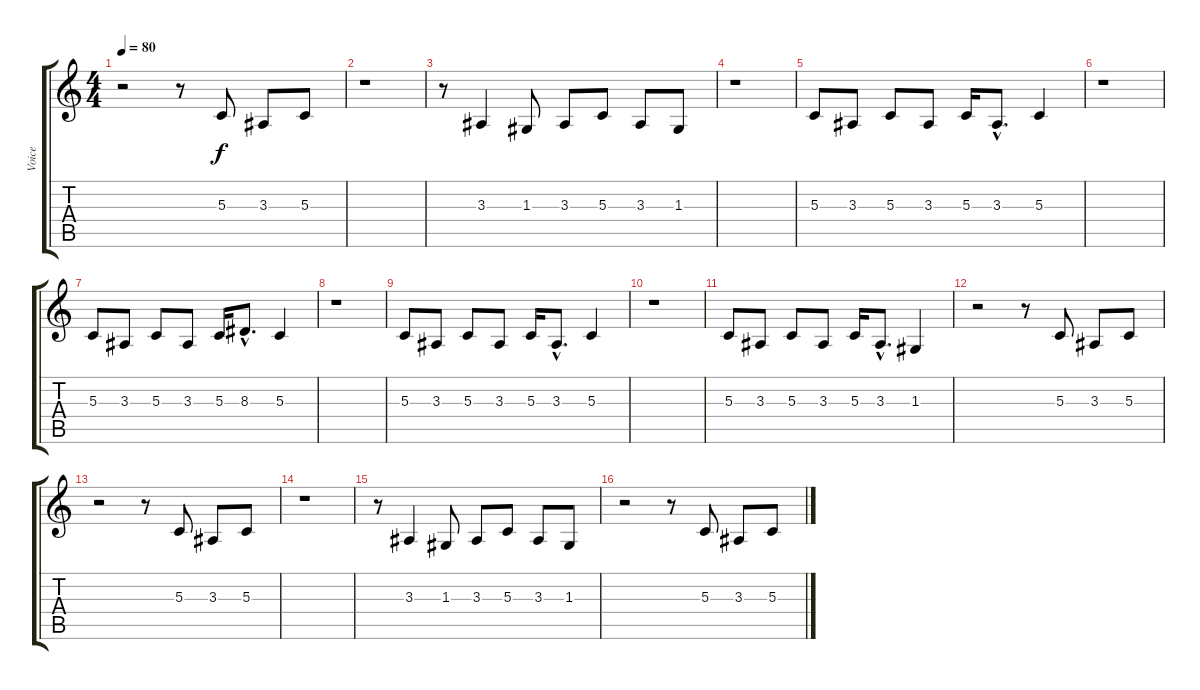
\track ("Voice" "Voice") {instrument clarinet}
\staff {score tabs}
\tuning (E4 B3 G3 D3 A2 E2) {hide}
\ts (4 4)
\tempo 80
\clef g2
\ks c
r.2{dy f} r.8 5.3.8 3.3.8 5.3.8 |
r.1 |
r.8 3.3.4 1.3.8 3.3.8 5.3.8 3.3.8 1.3.8 |
r.1 |
5.3.8 3.3.8 5.3.8 3.3.8 5.3.16 3.3{hac}.8{d} 5.3.4 |
r.1 |
5.3.8 3.3.8 5.3.8 3.3.8 5.3.16 8.3{hac}.8{d} 5.3.4 |
r.1 |
5.3.8 3.3.8 5.3.8 3.3.8 5.3.16 3.3{hac}.8{d} 5.3.4 |
r.1 |
5.3.8 3.3.8 5.3.8 3.3.8 5.3.16 3.3{hac}.8{d} 1.3.4 |
r.2 r.8 5.3.8 3.3.8 5.3.8 |
r.2 r.8 5.3.8 3.3.8 5.3.8 |
r.1 |
r.8 3.3.4 1.3.8 3.3.8 5.3.8 3.3.8 1.3.8 |
r.2 r.8 5.3.8 3.3.8 5.3.8
